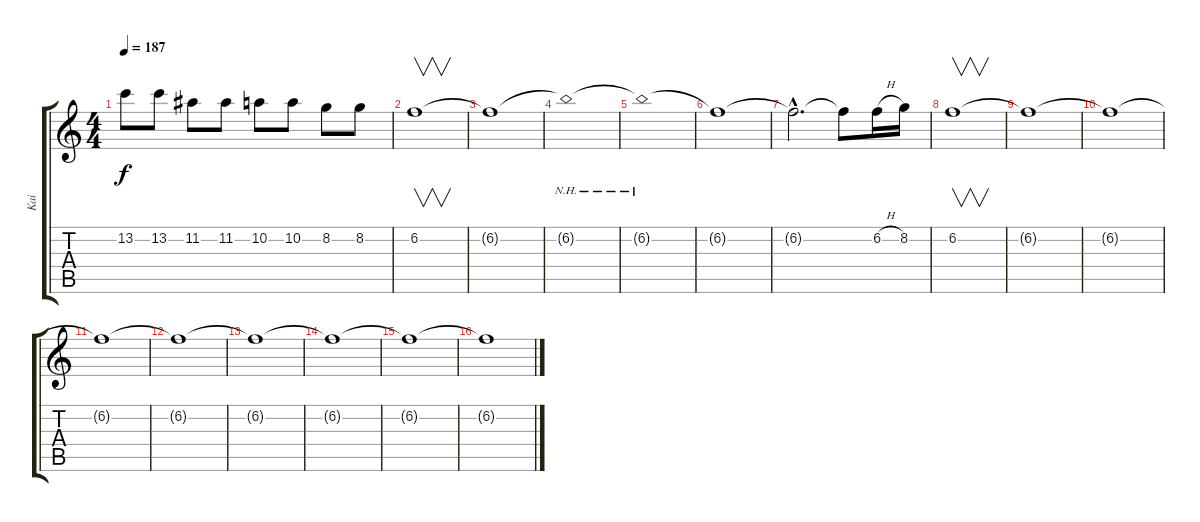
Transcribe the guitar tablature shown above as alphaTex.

\track ("Kai" "Kai") {instrument overdrivenguitar}
\staff {score tabs}
\tuning (E4 B3 G3 D3 A2 E2) {hide}
\ts (4 4)
\tempo 187
\clef g2
\ks c
13.2.8{dy f} 13.2.8 11.2.8 11.2.8 10.2.8 10.2.8 8.2.8 8.2.8 |
6.2.1{v} |
6.2{t}.1 |
6.2{nh t}.1 |
6.2{nh t}.1 |
6.2{t}.1 |
6.2{hac t}.2{d} 6.2{t}.8 6.2{h}.16 8.2.16 |
6.2.1{v} |
6.2{t}.1 |
6.2{t}.1 |
6.2{t}.1{volume 8} |
6.2{t}.1 |
6.2{t}.1{volume 10} |
6.2{t}.1 |
6.2{t}.1 |
6.2{t}.1{volume 13}
